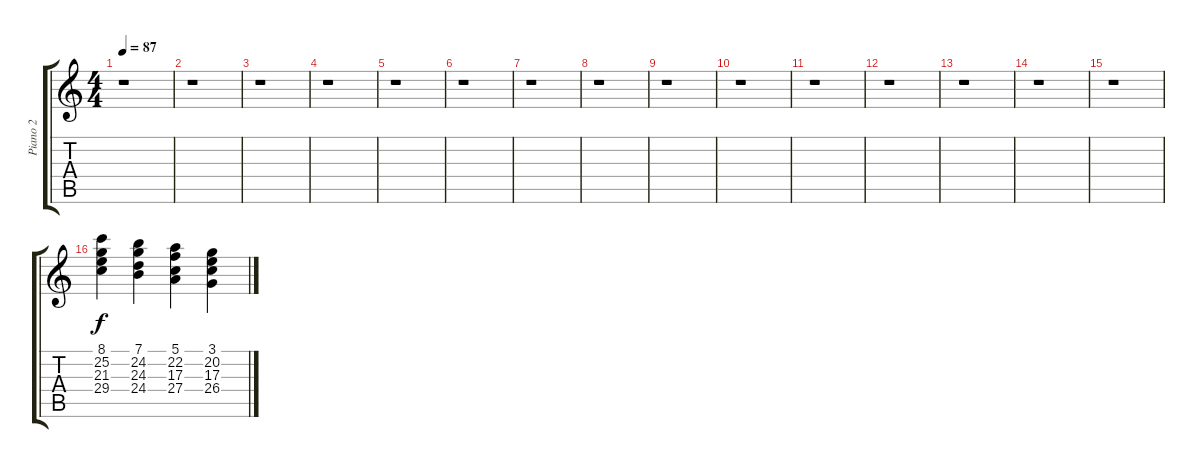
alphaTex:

\track ("Piano 2" "Piano 2") {instrument brightacousticpiano}
\staff {score tabs}
\tuning (E4 B3 G3 D3 A2 E2) {hide}
\ts (4 4)
\tempo 87
\clef g2
\ks c
r.1{dy mp} |
r.1 |
r.1 |
r.1 |
r.1 |
r.1 |
r.1 |
r.1 |
r.1 |
r.1 |
r.1 |
r.1 |
r.1 |
r.1 |
r.1 |
(8.1 25.2 21.3 29.4).4{dy f} (7.1 24.2 24.3 24.4).4 (5.1 22.2 17.3 27.4).4 (3.1 20.2 17.3 26.4).4
